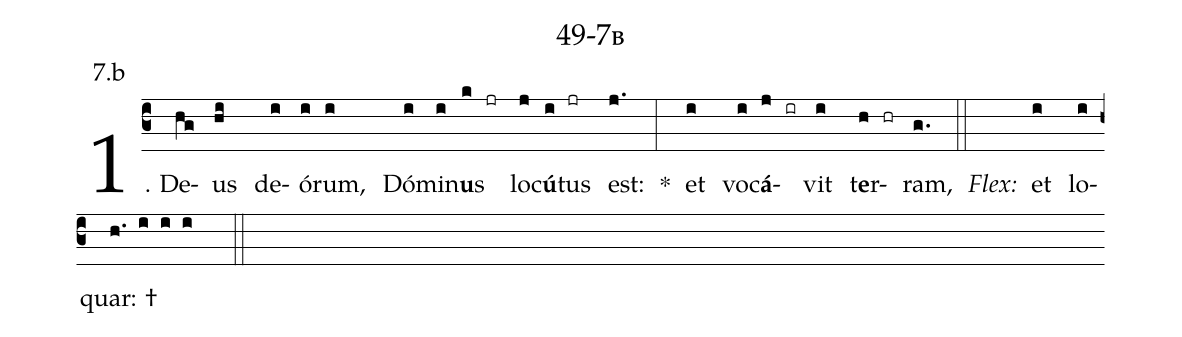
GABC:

name: 49-7b;
annotation: 7.b;
%%
(c3)1. De(hg)us(hi) de(i)ó(i)rum,(i) Dó(i)mi(i)n<b>u</b>s(k jr) lo(j)c<b>ú</b>(i)tus(jr) est:(j.) *(:) et(i) vo(i)c<b>á</b>(j ir)vit(i) t<b>e</b>r(h hr)ram,(g.) (::)
<i>Flex:</i>()  et(i) lo(i)quar: †(h. i i i  ::)
